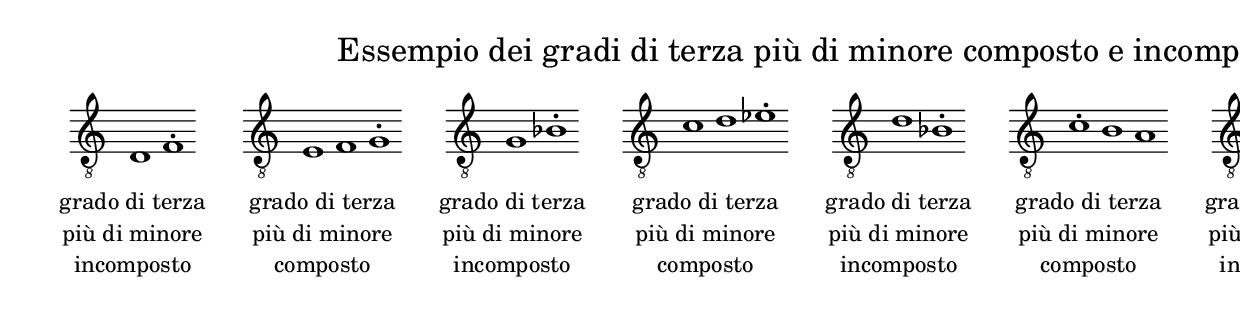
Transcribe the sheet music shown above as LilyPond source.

\version "2.22.2"

% Auto generated file

\header {
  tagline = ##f
}

dot = {
   \once \override Script.add-stem-support = ##f
   \once \override Script.toward-stem-shift = 0
   \once \override Script.skyline-horizontal-padding = 0
   \once \override Script.direction = 1
   \once \override Script.font-size = 1
}

\markup {
  \center-column {
    \line {
      \center-align
      \fontsize#3 { \concat { \normal-text "Essempio dei gradi di terza più di minore composto e incomposto"} }
    }
    \null
    \line {
      \center-column {

        \line {
          \score {
            <<
              \new Staff \with { instrumentName = ""} {
                \override Staff.TimeSignature.stencil = ##f
                \override Staff.NoteHead.style = #'baroque
                \accidentalStyle Score.forget
                \override Rest.style = #'default
                \override NoteHead.style = #'default
                \cadenzaOn
                \clef "treble_8"
                \key c #`((0 . ,NATURAL) (1 . ,NATURAL) (2 . ,NATURAL)
                          (3 . ,NATURAL) (4 . ,NATURAL) (5 . ,NATURAL)
                          (6 . ,NATURAL))  d1   \dot f1-.  
                \cadenzaOff
              }
            >>
            \layout {
              \context {
                \Score
                \override SpacingSpanner.common-shortest-duration = #(ly:make-moment 1)
              }
            }
          }
        }
        \null
        \line {
          \left-align {  \normal-text "grado di terza" }
        }
        \line {
          \left-align {  \normal-text "più di minore" }
        }
        \line {
          \left-align {  \normal-text "incomposto" }
        }

      }
      \hspace #3 
      \center-column {

        \line {
          \score {
            <<
              \new Staff \with { instrumentName = ""} {
                \override Staff.TimeSignature.stencil = ##f
                \override Staff.NoteHead.style = #'baroque
                \accidentalStyle Score.forget
                \override Rest.style = #'default
                \override NoteHead.style = #'default
                \cadenzaOn
                \clef "treble_8"
                \key c #`((0 . ,NATURAL) (1 . ,NATURAL) (2 . ,NATURAL)
                          (3 . ,NATURAL) (4 . ,NATURAL) (5 . ,NATURAL)
                          (6 . ,NATURAL))  e1   f1   \dot g1-.  
                \cadenzaOff
              }
            >>
            \layout {
              \context {
                \Score
                \override SpacingSpanner.common-shortest-duration = #(ly:make-moment 1)
              }
            }
          }
        }
        \null
        \line {
          \left-align {  \normal-text "grado di terza" }
        }
        \line {
          \left-align {  \normal-text "più di minore" }
        }
        \line {
          \left-align {  \normal-text "composto" }
        }

      }
      \hspace #3 
      \center-column {

        \line {
          \score {
            <<
              \new Staff \with { instrumentName = ""} {
                \override Staff.TimeSignature.stencil = ##f
                \override Staff.NoteHead.style = #'baroque
                \accidentalStyle Score.forget
                \override Rest.style = #'default
                \override NoteHead.style = #'default
                \cadenzaOn
                \clef "treble_8"
                \key c #`((0 . ,NATURAL) (1 . ,NATURAL) (2 . ,NATURAL)
                          (3 . ,NATURAL) (4 . ,NATURAL) (5 . ,NATURAL)
                          (6 . ,NATURAL))  g1   \dot bes1-.  
                \cadenzaOff
              }
            >>
            \layout {
              \context {
                \Score
                \override SpacingSpanner.common-shortest-duration = #(ly:make-moment 1)
              }
            }
          }
        }
        \null
        \line {
          \left-align {  \normal-text "grado di terza" }
        }
        \line {
          \left-align {  \normal-text "più di minore" }
        }
        \line {
          \left-align {  \normal-text "incomposto" }
        }

      }
      \hspace #3 
      \center-column {

        \line {
          \score {
            <<
              \new Staff \with { instrumentName = ""} {
                \override Staff.TimeSignature.stencil = ##f
                \override Staff.NoteHead.style = #'baroque
                \accidentalStyle Score.forget
                \override Rest.style = #'default
                \override NoteHead.style = #'default
                \cadenzaOn
                \clef "treble_8"
                \key c #`((0 . ,NATURAL) (1 . ,NATURAL) (2 . ,NATURAL)
                          (3 . ,NATURAL) (4 . ,NATURAL) (5 . ,NATURAL)
                          (6 . ,NATURAL))  c'1   d'1   \dot es'1-.  
                \cadenzaOff
              }
            >>
            \layout {
              \context {
                \Score
                \override SpacingSpanner.common-shortest-duration = #(ly:make-moment 1)
              }
            }
          }
        }
        \null
        \line {
          \left-align {  \normal-text "grado di terza" }
        }
        \line {
          \left-align {  \normal-text "più di minore" }
        }
        \line {
          \left-align {  \normal-text "composto" }
        }

      }
      \hspace #3 
      \center-column {

        \line {
          \score {
            <<
              \new Staff \with { instrumentName = ""} {
                \override Staff.TimeSignature.stencil = ##f
                \override Staff.NoteHead.style = #'baroque
                \accidentalStyle Score.forget
                \override Rest.style = #'default
                \override NoteHead.style = #'default
                \cadenzaOn
                \clef "treble_8"
                \key c #`((0 . ,NATURAL) (1 . ,NATURAL) (2 . ,NATURAL)
                          (3 . ,NATURAL) (4 . ,NATURAL) (5 . ,NATURAL)
                          (6 . ,NATURAL))  d'1   \dot bes1-.  
                \cadenzaOff
              }
            >>
            \layout {
              \context {
                \Score
                \override SpacingSpanner.common-shortest-duration = #(ly:make-moment 1)
              }
            }
          }
        }
        \null
        \line {
          \left-align {  \normal-text "grado di terza" }
        }
        \line {
          \left-align {  \normal-text "più di minore" }
        }
        \line {
          \left-align {  \normal-text "incomposto" }
        }

      }
      \hspace #3 
      \center-column {

        \line {
          \score {
            <<
              \new Staff \with { instrumentName = ""} {
                \override Staff.TimeSignature.stencil = ##f
                \override Staff.NoteHead.style = #'baroque
                \accidentalStyle Score.forget
                \override Rest.style = #'default
                \override NoteHead.style = #'default
                \cadenzaOn
                \clef "treble_8"
                \key c #`((0 . ,NATURAL) (1 . ,NATURAL) (2 . ,NATURAL)
                          (3 . ,NATURAL) (4 . ,NATURAL) (5 . ,NATURAL)
                          (6 . ,NATURAL))  \dot c'1-.   b1   a1  
                \cadenzaOff
              }
            >>
            \layout {
              \context {
                \Score
                \override SpacingSpanner.common-shortest-duration = #(ly:make-moment 1)
              }
            }
          }
        }
        \null
        \line {
          \left-align {  \normal-text "grado di terza" }
        }
        \line {
          \left-align {  \normal-text "più di minore" }
        }
        \line {
          \left-align {  \normal-text "composto" }
        }

      }
      \hspace #3 
      \center-column {

        \line {
          \score {
            <<
              \new Staff \with { instrumentName = ""} {
                \override Staff.TimeSignature.stencil = ##f
                \override Staff.NoteHead.style = #'baroque
                \accidentalStyle Score.forget
                \override Rest.style = #'default
                \override NoteHead.style = #'default
                \cadenzaOn
                \clef "treble_8"
                \key c #`((0 . ,NATURAL) (1 . ,NATURAL) (2 . ,NATURAL)
                          (3 . ,NATURAL) (4 . ,NATURAL) (5 . ,NATURAL)
                          (6 . ,NATURAL))  bes1   \dot ges1-.  
                \cadenzaOff
              }
            >>
            \layout {
              \context {
                \Score
                \override SpacingSpanner.common-shortest-duration = #(ly:make-moment 1)
              }
            }
          }
        }
        \null
        \line {
          \left-align {  \normal-text "grado di terza" }
        }
        \line {
          \left-align {  \normal-text "più di minore" }
        }
        \line {
          \left-align {  \normal-text "incomposto" }
        }

      }
      \hspace #3 
      \center-column {

        \line {
          \score {
            <<
              \new Staff \with { instrumentName = ""} {
                \override Staff.TimeSignature.stencil = ##f
                \override Staff.NoteHead.style = #'baroque
                \accidentalStyle Score.forget
                \override Rest.style = #'default
                \override NoteHead.style = #'default
                \cadenzaOn
                \clef "treble_8"
                \key c #`((0 . ,NATURAL) (1 . ,NATURAL) (2 . ,NATURAL)
                          (3 . ,NATURAL) (4 . ,NATURAL) (5 . ,NATURAL)
                          (6 . ,NATURAL))  \dot g1-.   f1   e1  
                \cadenzaOff
              }
            >>
            \layout {
              \context {
                \Score
                \override SpacingSpanner.common-shortest-duration = #(ly:make-moment 1)
              }
            }
          }
        }
        \null
        \line {
          \left-align {  \normal-text "grado di terza" }
        }
        \line {
          \left-align {  \normal-text "più di minore" }
        }
        \line {
          \left-align {  \normal-text "composto" }
        }

      }
      \hspace #3 

    }
  }
}